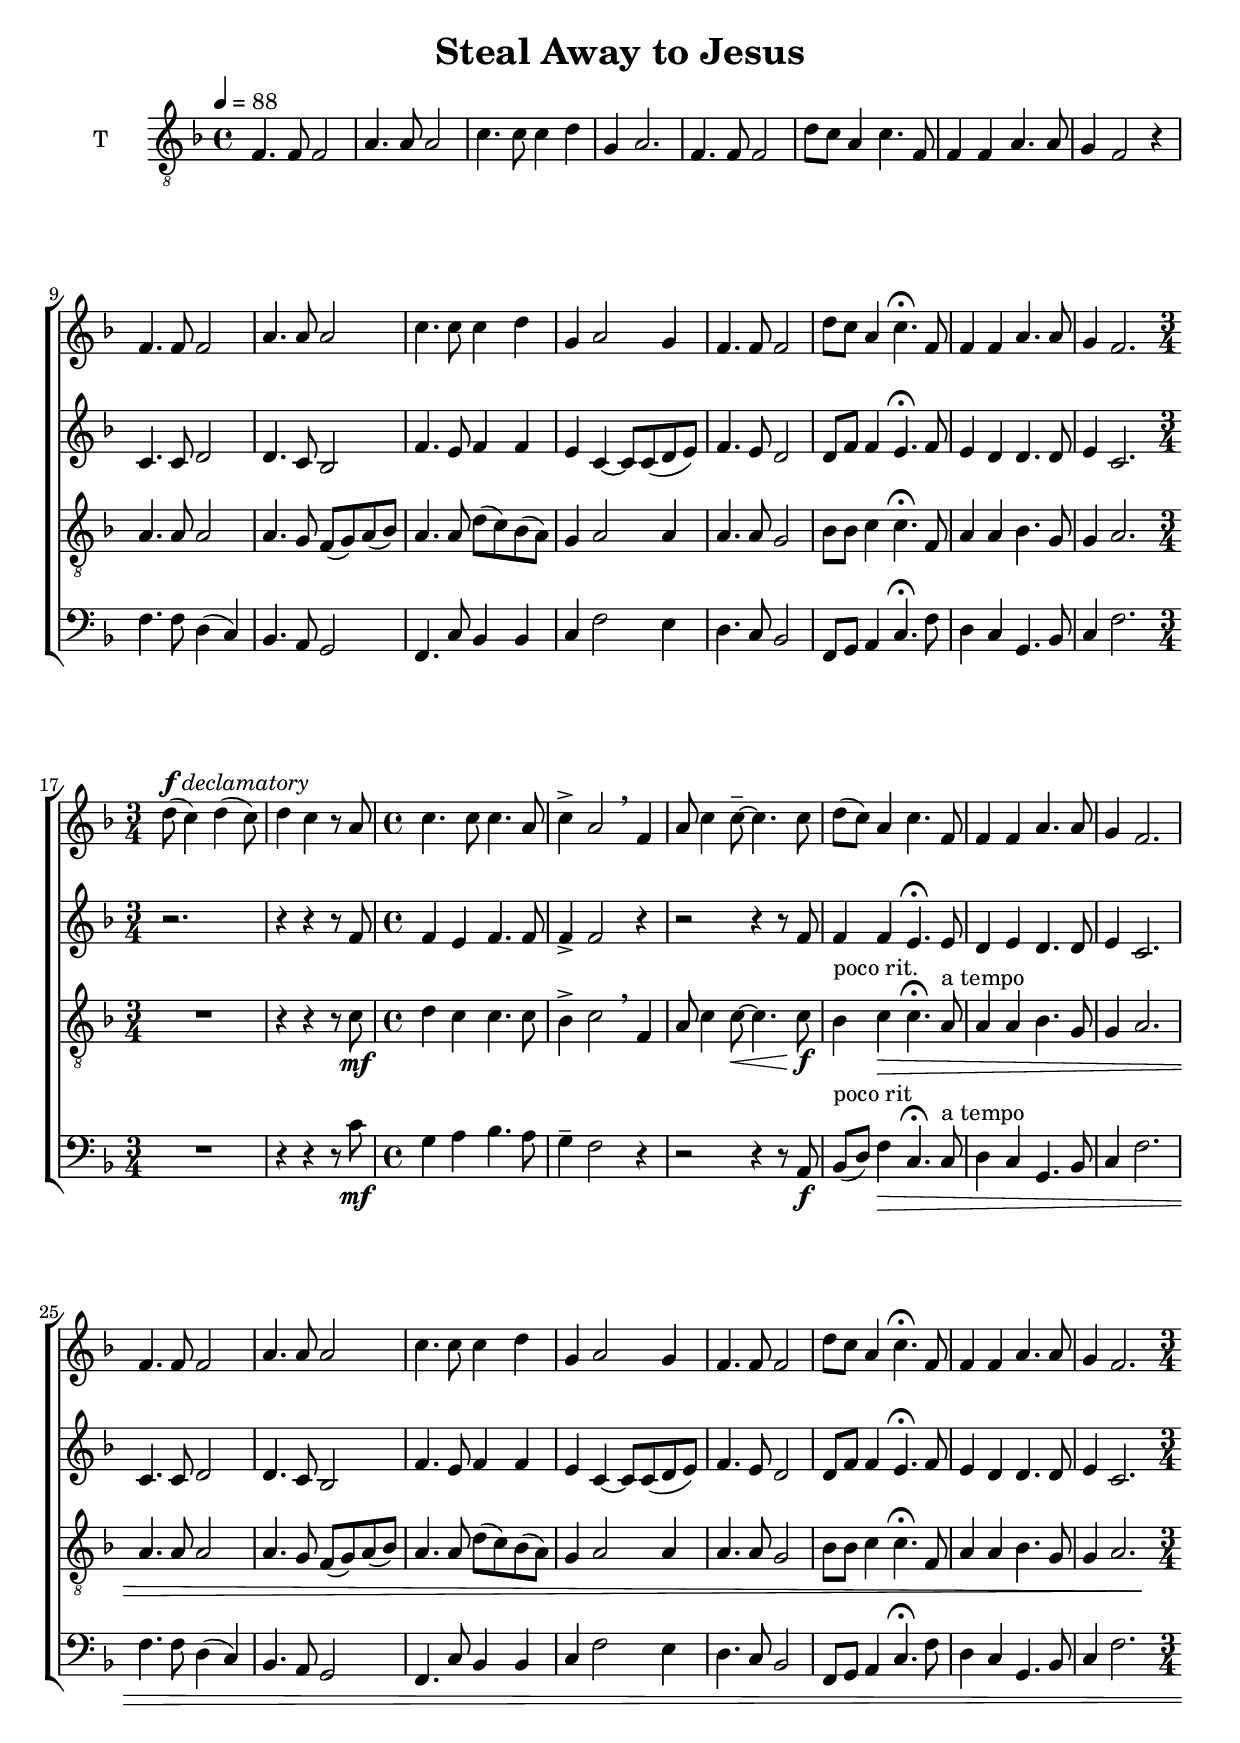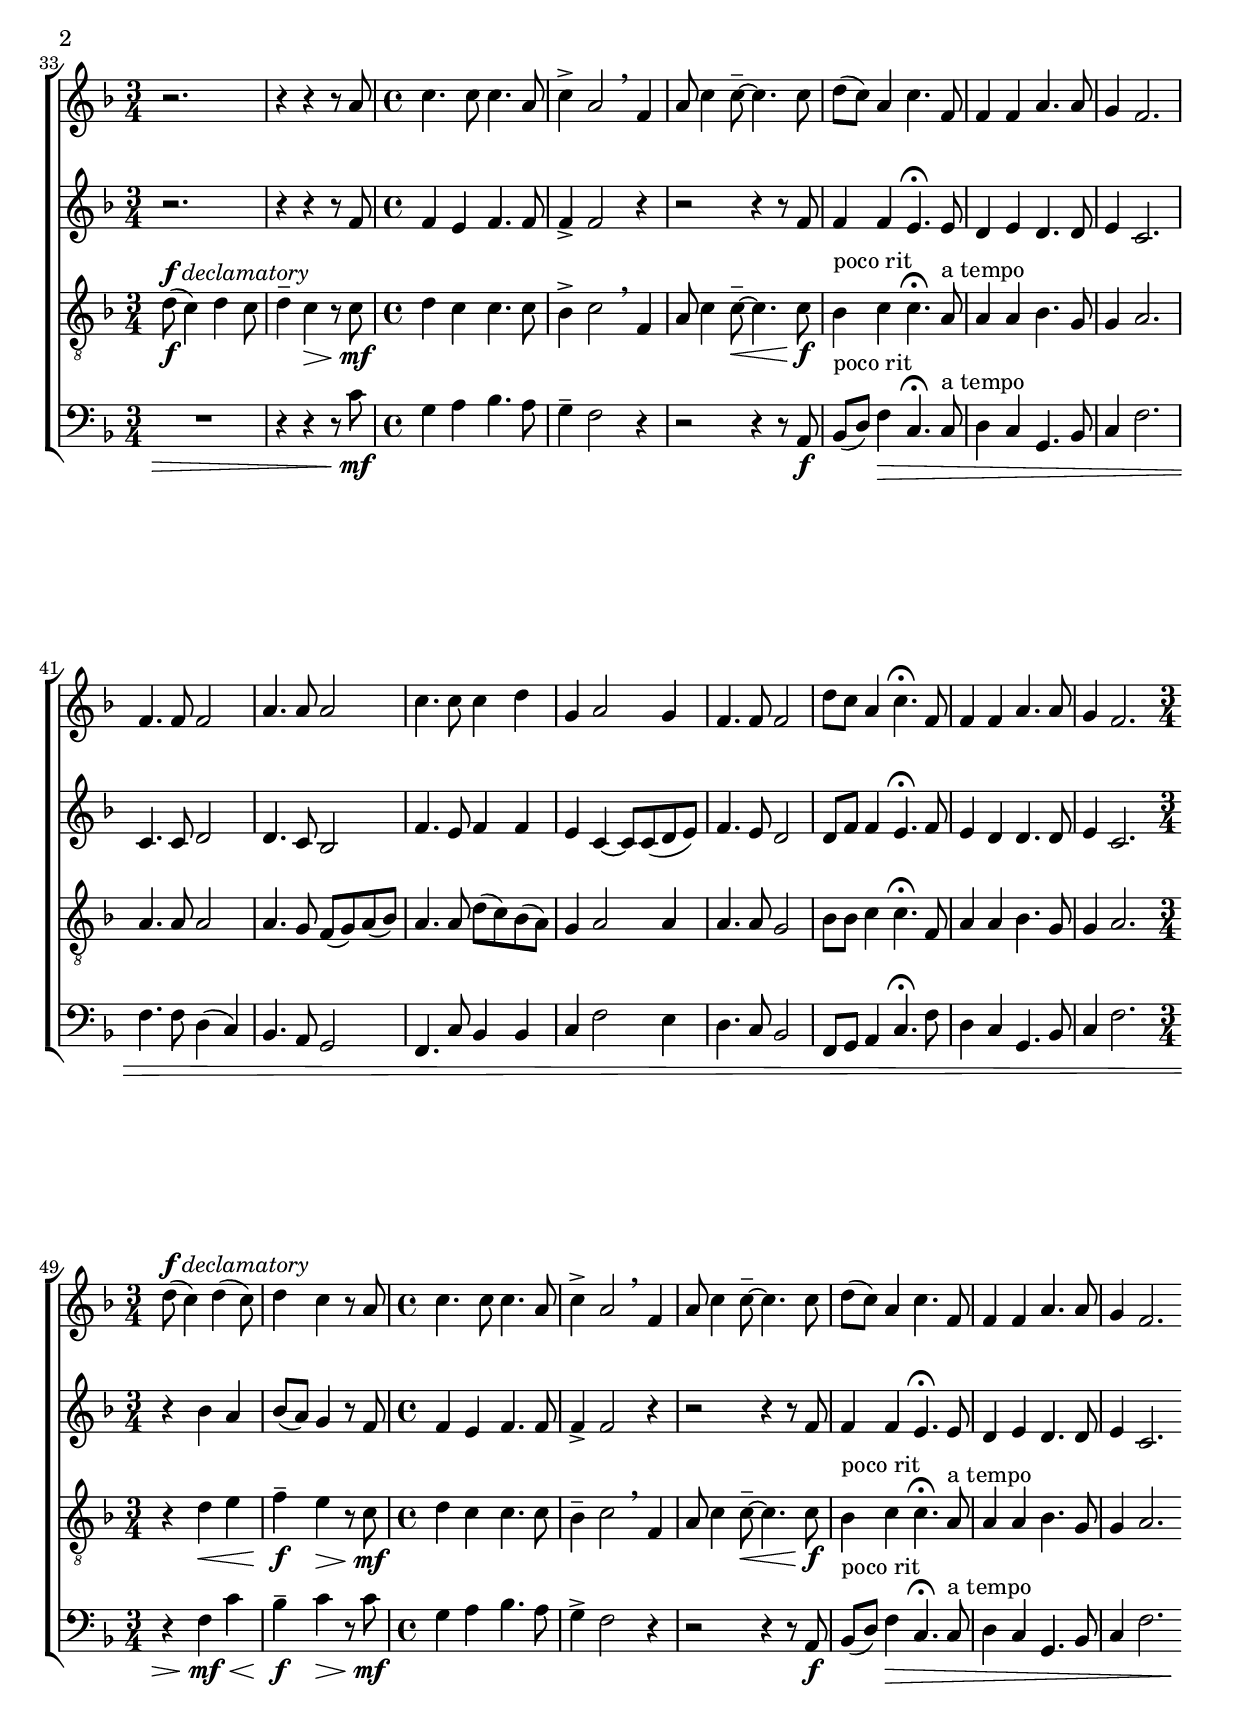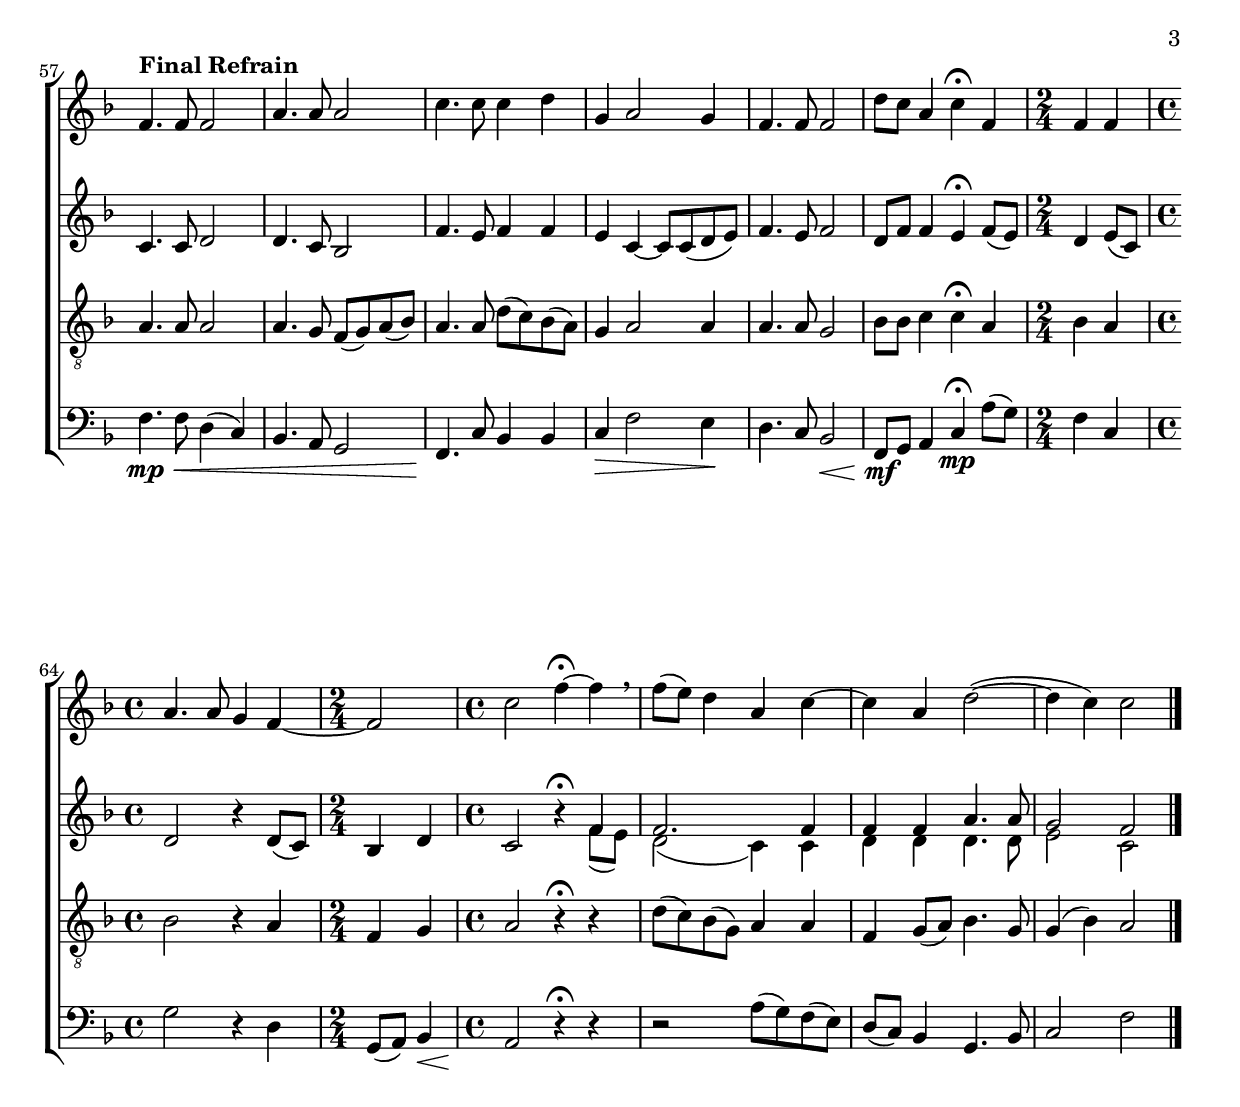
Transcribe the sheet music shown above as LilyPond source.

\version "2.19.0"

\language  "english"

\header {
  title = "Steal Away to Jesus"
}

global = {
  \time 4/4
  \key f \major
  \tempo 4=88
}

rehearsalMidi = #
(define-music-function
 (parser location name midiInstrument lyrics) (string? string? ly:music?)
 #{
   \unfoldRepeats <<
     %      \new Staff = "solo" \new Voice = "solo" { s1*0\f \soloVoice }
     \new Staff = "soprano" \new Voice = "soprano" { s1*0\f \soprano }
     \new Staff = "alto" \new Voice = "alto" { s1*0\f \alto }
     \new Staff = "tenor" \new Voice = "tenor" { s1*0\f \tenor }
     \new Staff = "bass" \new Voice = "bass" { s1*0\f \bass }
     \context Staff = $name {
       \set Score.midiInstrument = "voice oohs"
       \set Score.midiMinimumVolume = #0.5
       \set Score.midiMaximumVolume = #0.6
       \set Score.tempoWholesPerMinute = #(ly:make-moment 88 4)
       \set Score.midiPanPosition = #1
       \set Staff.midiMinimumVolume = #0.8
       \set Staff.midiMaximumVolume = #1.0
       \set Staff.midiInstrument = "bright acoustic"
       \set Staff.midiPanPosition = #-1
     }
     \new Lyrics \with {
       alignBelowContext = $name
     } \lyricsto $name $lyrics
   >>
 #})


bb = {\bar "" \break }
fd = \markup { \dynamic f \italic "declamatory" }
soprano = \relative c' {
  \global
  R1*8
  %9  refrain
  f4. f8 f2 a4. a8 a2 c4. c8 c4 d g, a2 g4 |
  %13
  f4. f8 f2 d'8 c a4 c4.\fermata f,8 f4 f a4. a8 g4 f2.
  % stanza 1
  \set stanza = \markup { \bold "Stanza 1. " } \bb
  \time 3/4
  d'8^\fd (c4) d4 (c8) d4 c r8 a8 |
  \time 4/4
  c4. c8 c4. a8 c4-> a2 \breathe f4 |
  a8 c4 c8--~ c4. c8 d (c) a4 c4. f,8 f4 f a4. a8 g4 f2.
  % refrain
  f4. f8 f2 a4. a8 a2 c4. c8 c4 d g, a2 g4 |
  %13
  f4. f8 f2 d'8 c a4 c4.\fermata f,8 f4 f a4. a8 g4 f2.
  % stanza 2
  \set stanza = \markup { \bold "Stanza 2. " } \bb
  \time 3/4
  r2. r4 r r8 a8 |
  \time 4/4
  c4. c8 c4. a8 c4-> a2 \breathe f4 |
  a8 c4 c8--~ c4. c8 d (c) a4 c4. f,8 f4 f a4. a8 g4 f2.
  % refrain
  f4. f8 f2 a4. a8 a2 c4. c8 c4 d g, a2 g4 |
  %13
  f4. f8 f2 d'8 c a4 c4.\fermata f,8 f4 f a4. a8 g4 f2.
  % stanza 3
  \set stanza = \markup { \bold "Stanza 3. " } \bb
  \time 3/4
  d'8^\fd (c4) d4 (c8) d4 c r8 a8 |
  \time 4/4
  c4. c8 c4. a8 c4-> a2 \breathe f4 |
  a8 c4 c8--~ c4. c8 d (c) a4 c4. f,8 f4 f a4. a8 g4 f2.
  % 41 final refrain
  \bb
  f4.^\markup { \bold "Final Refrain" }  f8 f2
  a4. a8 a2
  c4. c8 c4 d g, a2 g4
  f4. f8 f2 d'8 c a4 c4\fermata f,4 |
  \time 2/4 f4 f \time 4/4 a4. a8 g4 f~ \time 2/4 f2
  \time 4/4 c'2 f4~\fermata f \breathe
  f8 (e) d4 a c~ c a d2~ (d4 c) c2 \bar "|."
}


alto = \relative c' {
  \global
  R1*8
  %9 refrain
  c4. c8 d2 d4. c8 bf2 f'4. e8 f4 f e c~ c8 c (d e) |
  %13
  f4. e8 d2 d8 f f4 e4.\fermata f8 e4 d d4. d8 e4 c2.
  %stanza 1
  \time 3/4  r2. r4 r r8 f8 |
  \time 4/4 f4 e f4. f8 f4-> f2 r4 |
  r2 r4 r8 f8 f4 f e4.\fermata e8 d4 e d4.  d8 e4 c2.
  %refrain
  c4. c8 d2 d4. c8 bf2 f'4. e8 f4 f e c~ c8 c (d e) |
  %13
  f4. e8 d2 d8 f f4 e4.\fermata f8 e4 d d4. d8 e4 c2.
  %stanza 2
  \time 3/4  r2. r4 r r8 f8 |
  \time 4/4 f4 e f4. f8 f4-> f2 r4 |
  r2 r4 r8 f8 f4 f e4.\fermata e8 d4 e d4.  d8 e4 c2.
  %refrain
  c4. c8 d2 d4. c8 bf2 f'4. e8 f4 f e c~ c8 c (d e) |
  %13
  f4. e8 d2 d8 f f4 e4.\fermata f8 e4 d d4. d8 e4 c2.
  %stanza 3
  \time 3/4   r4 bf' a bf8 (a) g4 r8 f8 |
  \time 4/4 f4 e f4. f8 f4-> f2 r4 |
  r2 r4 r8 f8 f4 f e4.\fermata e8 d4 e d4.  d8 e4 c2.
  % 41 final refrain
  c4. c8 d2 d4. c8 bf2
  f'4. e8 f4 f e c~ c8 c (d e)
  f4. e8 f2 d8 f f4 e4\fermata f8 (e8) |
  \time 2/4 d4 e8 (c ) \time 4/4 d2 r4 d8 (c) |
  \time 2/4 bf4 d \time 4/4 c2 r4\fermata <<
    \mergeDifferentlyHeadedOn
    {f4 f2. f4 f f a4. a8 g2 f2 }
    \\
    {f8 (e) d2 (c4) c d d d4. d8 e2 c }
  >>
  \bar "|."
}

tenor = \relative c' {
  \global
  f,4. f8 f2 a4.a8 a2 c4. c8 c4 d g, a2. |
  f4. f8 f2 d'8 c a4 c4. f,8 f4 f a4. a8 g4 f2 r4 |
  %9 refrain
  a4. a8 a2 a4. g8 f (g) a (bf) a4. a8 d (c) bf (a) g4 a2 a4 |
  %13
  a4. a8 g2 bf8 bf c4 c4.\fermata f,8 a4 4 bf4. g8 g4 a2.
  % stanza 1
  \set stanza = \markup { \bold "Stanza 1. " } \bb
  \time 3/4
  R2. r4 r4 r8 c\mf \time 4/4 d4 c c4. c8 bf4-> c2 \breathe f,4 |
  a8 c4 c8~\< c4. c8\f bf4^"poco rit." c\> c4.\fermata a8^"a tempo" |
  a4 a bf4. g8 g4 a2.
  % refrain
  a4. a8 a2 a4. g8 f (g) a (bf) a4. a8 d (c) bf (a) g4 a2 a4 |
  %13
  a4. a8 g2 bf8 bf c4 c4.\fermata f,8 a4 4 bf4. g8 g4 a2.
  %stanza 2
  \set stanza = \markup { \bold "Stanza 2. " } \bb
  \time 3/4
  d8\f^\fd (c4) d c8 d4-- c\> r8 c8\mf
  \time 4/4 d4 c c4. c8 bf4-> c2 \breathe f,4 |
  a8 c4 c8--~\< c4. c8\f bf4^"poco rit" c c4.\fermata a8^"a tempo" |
  a4 a bf4. g8 g4 a2.
  % refrain
  a4. a8 a2 a4. g8 f (g) a (bf) a4. a8 d (c) bf (a) g4 a2 a4 |
  %13
  a4. a8 g2 bf8 bf c4 c4.\fermata f,8 a4 4 bf4. g8 g4 a2.
  % stanza 3
  \set stanza = \markup { \bold "Stanza 3. " } \bb
  \time 3/4
  r4 d4\< e f\f-- e\> r8 c8\mf |
  \time 4/4 d4 c c4. c8 bf4-- c2 \breathe f,4 |
  a8 c4 c8--~\< c4. c8\f bf4^"poco rit" c c4.\fermata a8^"a tempo" |
  a4 a bf4. g8 g4 a2.
  % final refrain
  \bb
  a4. a8 a2 a4. g8 f (g) a (bf) a4. a8 d (c) bf (a) g4 a2 a4 |
  a4. a8 g2 bf8 bf c4 c4\fermata  a4 \time 2/4 bf4 a
  \time 4/4 bf2 r4 a|
  \time 2/4 f4 g \time 4/4 a2 r4\fermata r4 d8 (c) bf (g) a4 a |
  f4 g8 (a) bf4. g8 g4 (bf) a2 \bar "|."
}
bass = \relative c {
  \global
  R1*8
  %9 Refrain
  f4. f8 d4 (c) bf4. a8 g2 f4. c'8 bf4 bf c f2 e4 |
  d4. c8 bf2 f8 g a4 c4.\fermata f8 d4 c g4. bf8 c4 f2.
  \set stanza = \markup { \bold "Stanza 1. " } \bb
  \time 3/4
  R2. r4 r r8 c'8\mf
  \time 4/4 g4 a bf4. a8 g4-- f2 r4 |
  r2 r4 r8 a,8\f bf^"poco rit" (d) f4\> c4.\fermata c8^"a tempo" |
  d4 c g4. bf8 c4 f2.
  %9 Refrain
  f4. f8 d4 (c) bf4. a8 g2 f4. c'8 bf4 bf c f2 e4 |
  d4. c8 bf2 f8 g a4 c4.\fermata f8 d4 c g4. bf8 c4 f2.
  % stanza 2
  \set stanza = \markup { \bold "Stanza 2. " } \bb
  \time 3/4
  R2. r4 r r8 c'8\mf
  \time 4/4 g4 a bf4. a8 g4-- f2 r4 |
  r2 r4 r8 a,8\f bf^"poco rit" (d) f4\> c4.\fermata c8^"a tempo" |
  d4 c g4. bf8 c4 f2.
  %9 Refrain
  f4. f8 d4 (c) bf4. a8 g2 f4. c'8 bf4 bf c f2 e4 |
  d4. c8 bf2 f8 g a4 c4.\fermata f8 d4 c g4. bf8 c4 f2.
  % stanza 3
  \set stanza = \markup { \bold "Stanza 3. " } \bb
  \time 3/4
  r4 f4\mf\<  c' bf--\f c\> r8 c8\mf
  \time 4/4 g4 a bf4. a8 g4->f2 r4 |
  r2 r4 r8 a,8\f bf^"poco rit" (d) f4\> c4.\fermata c8^"a tempo" |
  d4 c g4. bf8 c4 f2.
  % final refrain
  f4.\mp\< f8 d4 (c) bf4. a8 g2 f4.\! c'8 bf4 bf c\> f2 e4\! |
  d4. c8 bf2\< f8\mf g a4 c4\mp\fermata a'8 (g)
  \time 2/4 f4 c \time 4/4 g'2 r4 d |
  \time 2/4 g,8 (a) bf4\< \time 4/4 a2\! r4\fermata r4 r2 a'8 (g) f (e) |
  d8 (c) bf4 g4. bf8 c2 f \bar "|."

}
verseSop = \lyricmode {

}

verseAlt = \lyricmode {

}
verseTen = \lyricmode {

}
verseBass = \lyricmode {

}

\score {
  \new ChoirStaff <<
    \new Staff \with {
      midiInstrument = "voice oohs"
      instrumentName = "S"
    }
    \new Voice = "soprano" {  \soprano }
    \lyricsto "soprano" \new Lyrics \verseSop

    \new Staff \with {
      midiInstrument = "voice oohs"
      instrumentName = "A"
    }
    \new Voice = "alto" {  \alto }
    \lyricsto "alto" \new Lyrics \verseAlt

    \new Staff \with {
      midiInstrument = "voice oohs"
      instrumentName = "T"
    } <<
      \clef "treble_8"
      \new Voice = "tenor" { \tenor }
    >>
    \lyricsto "tenor" \new Lyrics \verseTen

    \new Staff \with {
      midiInstrument = "voice oohs"
      instrumentName = "B"
    } <<
      \clef bass
      \new Voice = "bass" {  \bass }
      \lyricsto "bass" \new Lyrics \verseBass

    >>
  >>
  \layout {
    \context {
      \Score
      \RemoveEmptyStaves \override VerticalAxisGroup.remove-first = ##t
    }
  }
  %  \midi { }
}
\score {
  \unfoldRepeats {
    \new ChoirStaff <<
      \new Staff \with {
        midiInstrument = "voice oohs"
        instrumentName = \markup \center-column { S A }
      } <<
        \new Voice = "soprano" { \voiceOne \soprano }
        \new Voice = "alto" { \voiceTwo \alto }
      >>
      \new Lyrics \with {
        \override VerticalAxisGroup #'staff-affinity = #CENTER
      } \lyricsto "soprano" \verseSop

      \new Staff \with {
        midiInstrument = "voice oohs"
        instrumentName = \markup \center-column { T B }
      } <<
        \clef bass
        \new Voice = "tenor" { \voiceOne \tenor }
        \new Voice = "bass" { \voiceTwo \bass }
      >>
      \new Lyrics \with {
        \override VerticalAxisGroup #'staff-affinity = #DOWN
      } \lyricsto "bass" \verseBass

    >>
  }
  \midi {}
}


% Rehearsal MIDI files:
%{
  \book {
  \bookOutputSuffix "solo"
  \score {
  \rehearsalMidi "solo" "flute" \verseSolo
  \midi { }
  }
  }
%}
\book {
  \bookOutputSuffix "soprano"
  \score {
    \rehearsalMidi "soprano" "violin" \verseSop
    \midi { }
  }
}

\book {
  \bookOutputSuffix "alto"
  \score {
    \rehearsalMidi "alto" "viola"  \verseSop
    \midi { }
  }
}

\book {
  \bookOutputSuffix "tenor"
  \score {
    \rehearsalMidi "tenor" "cello"  \verseBass
    \midi { }
  }
}

\book {
  \bookOutputSuffix "bass"
  \score {
    \rehearsalMidi "bass" "contrabass"  \verseBass
    \midi { }
  }
}



%{
  convert-ly (GNU LilyPond) 2.19.0  convert-ly: Processing `'...
  Applying conversion: 2.17.18, 2.17.19, 2.17.20, 2.17.25, 2.17.27,
  2.17.29
%}


%{
  convert-ly (GNU LilyPond) 2.19.0  convert-ly: Processing `'...
  Applying conversion:     The document has not been changed.
%}
